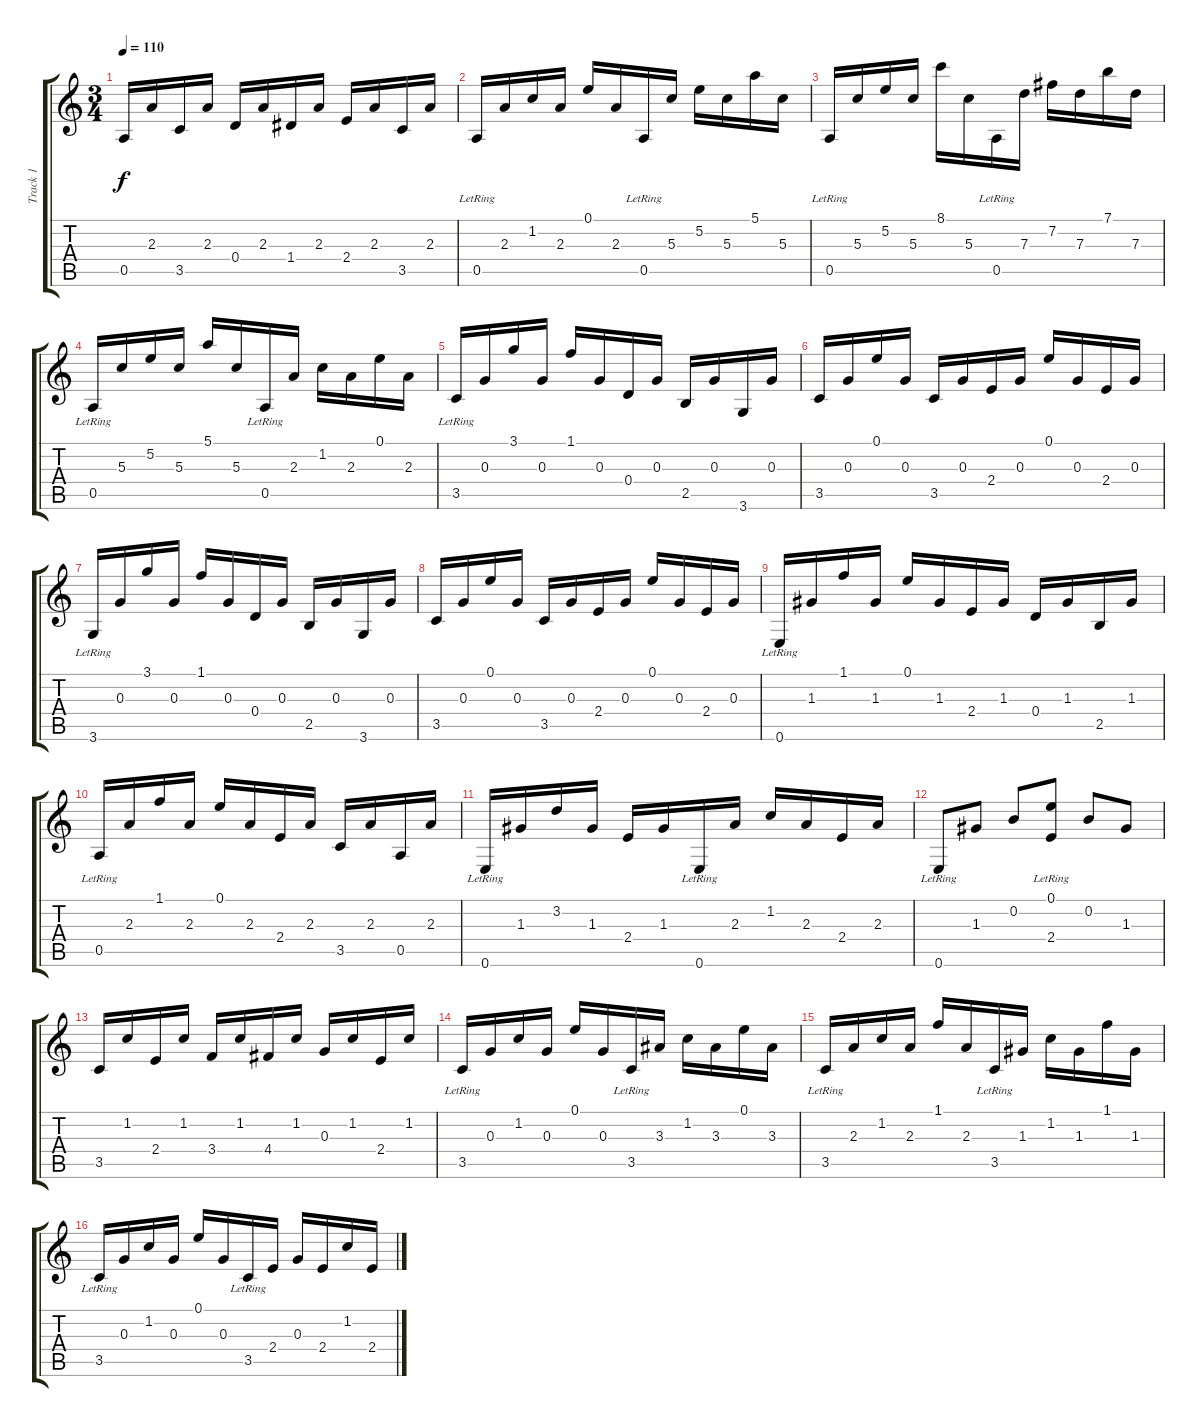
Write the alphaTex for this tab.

\track ("Track 1" "Track 1") {instrument acousticguitarsteel}
\staff {score tabs}
\tuning (E4 B3 G3 D3 A2 E2) {hide}
\ts (3 4)
\tempo 110
\clef g2
\ks c
0.5.16{dy f} 2.3.16 3.5.16 2.3.16 0.4.16 2.3.16 1.4.16 2.3.16 2.4.16 2.3.16 3.5.16 2.3.16 |
0.5{lr}.16 2.3.16 1.2.16 2.3.16 0.1.16 2.3.16 0.5{lr}.16 5.3.16 5.2.16 5.3.16 5.1.16 5.3.16 |
0.5{lr}.16 5.3.16 5.2.16 5.3.16 8.1.16 5.3.16 0.5{lr}.16 7.3.16 7.2.16 7.3.16 7.1.16 7.3.16 |
0.5{lr}.16 5.3.16 5.2.16 5.3.16 5.1.16 5.3.16 0.5{lr}.16 2.3.16 1.2.16 2.3.16 0.1.16 2.3.16 |
3.5{lr}.16 0.3.16 3.1.16 0.3.16 1.1.16 0.3.16 0.4.16 0.3.16 2.5.16 0.3.16 3.6.16 0.3.16 |
3.5.16 0.3.16 0.1.16 0.3.16 3.5.16 0.3.16 2.4.16 0.3.16 0.1.16 0.3.16 2.4.16 0.3.16 |
3.6{lr}.16 0.3.16 3.1.16 0.3.16 1.1.16 0.3.16 0.4.16 0.3.16 2.5.16 0.3.16 3.6.16 0.3.16 |
3.5.16 0.3.16 0.1.16 0.3.16 3.5.16 0.3.16 2.4.16 0.3.16 0.1.16 0.3.16 2.4.16 0.3.16 |
0.6{lr}.16 1.3.16 1.1.16 1.3.16 0.1.16 1.3.16 2.4.16 1.3.16 0.4.16 1.3.16 2.5.16 1.3.16 |
0.5{lr}.16 2.3.16 1.1.16 2.3.16 0.1.16 2.3.16 2.4.16 2.3.16 3.5.16 2.3.16 0.5.16 2.3.16 |
0.6{lr}.16 1.3.16 3.2.16 1.3.16 2.4.16 1.3.16 0.6{lr}.16 2.3.16 1.2.16 2.3.16 2.4.16 2.3.16 |
0.6{lr}.8 1.3.8 0.2.8 (0.1 2.4{lr}).8 0.2.8 1.3.8 |
3.5.16 1.2.16 2.4.16 1.2.16 3.4.16 1.2.16 4.4.16 1.2.16 0.3.16 1.2.16 2.4.16 1.2.16 |
3.5{lr}.16 0.3.16 1.2.16 0.3.16 0.1.16 0.3.16 3.5{lr}.16 3.3.16 1.2.16 3.3.16 0.1.16 3.3.16 |
3.5{lr}.16 2.3.16 1.2.16 2.3.16 1.1.16 2.3.16 3.5{lr}.16 1.3.16 1.2.16 1.3.16 1.1.16 1.3.16 |
3.5{lr}.16 0.3.16 1.2.16 0.3.16 0.1.16 0.3.16 3.5{lr}.16 2.4.16 0.3.16 2.4.16 1.2.16 2.4.16
